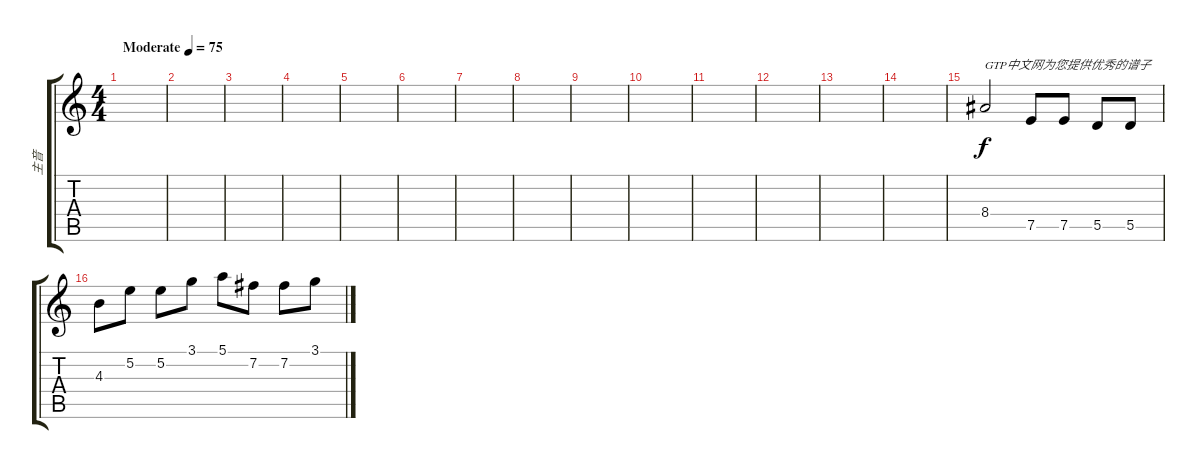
\track ("主音" "主音") {instrument overdrivenguitar}
\staff {score tabs}
\tuning (E4 B3 G3 D3 A2 E2) {hide}
\ts (4 4)
\tempo (75 "Moderate")
\clef g2
\ks c
|
|
|
|
|
|
|
|
|
|
|
|
|
|
8.4.2{txt "GTP中文网为您提供优秀的谱子"} 7.5.8 7.5.8 5.5.8 5.5.8 |
4.3.8 5.2.8 5.2.8 3.1.8 5.1.8 7.2.8 7.2.8 3.1.8
